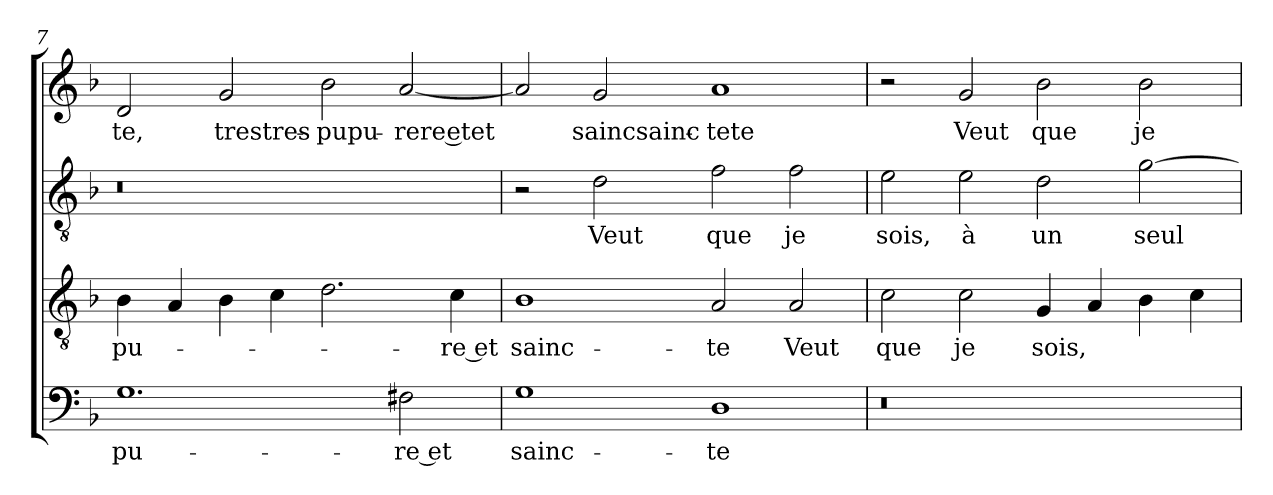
**kern	**text	**kern	**text	**kern	**text	**kern	**text
*part4	*part4	*part3	*part3	*part2	*part2	*part1	*part1
*staff4	*staff4	*staff3	*staff3	*staff2	*staff2	*staff1	*staff1
*clefF4	*	*clefGv2	*	*clefGv2	*	*clefG2	*
*k[b-]	*	*k[b-]	*	*k[b-]	*	*k[b-]	*
=7	=7	=7	=7	=7	=7	=7	=7
1.G	-pu-	4B-	-pu-	0r	.	2d	-te,
.	.	4A	.	.	.	.	.
.	.	4B-	.	.	.	2g	trestres-
.	.	4c	.	.	.	.	.
.	.	2.d	.	.	.	2b-	-pupu-
2F#X	-re et	.	.	.	.	[2a	-rere etet
.	.	4c	-re et	.	.	.	.
=8	=8	=8	=8	=8	=8	=8	=8
1G	sainc-	1B-	sainc-	2r	.	2a]	.
.	.	.	.	2d	Veut	2g	saincsainc-
1D	-te	2A	-te	2f	que	1a	-tete
.	.	2A	Veut	2f	je	.	.
!!LO:LB:g=z
=9	=9	=9	=9	=9	=9	=9	=9
0r	.	2c	que	2e	sois,	2r	.
.	.	2c	je	2e	à	2g	Veut
.	.	4G	sois,	2d	un	2b-	que
.	.	4A	.	.	.	.	.
.	.	4B-	.	[2g	seul	2b-	je
.	.	4c	.	.	.	.	.
=	=	=	=	=	=	=	=
*-	*-	*-	*-	*-	*-	*-	*-
